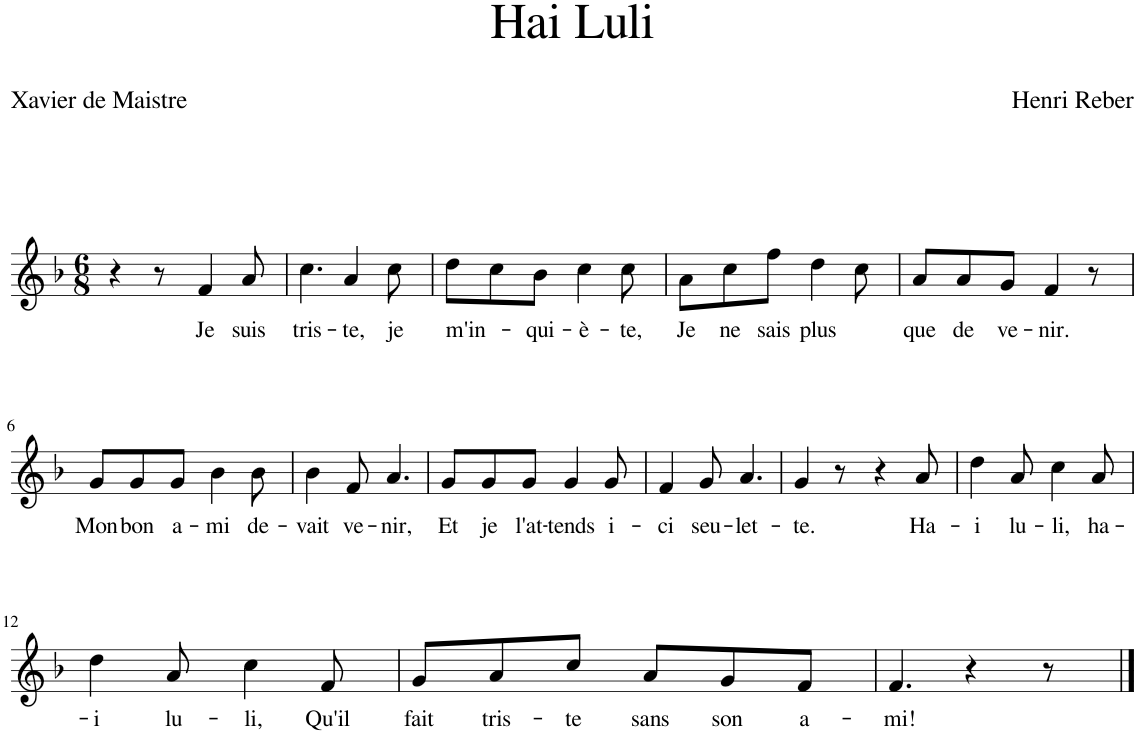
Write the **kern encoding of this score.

**kern	**text
*part1	*part1
*staff1	*staff1
*I"Piano	*
*I'Pno	*
*clefG2	*
*k[b-]	*
*M6/8	*
=1	=1
4r	.
8r	.
!	!LO:LY:b
4f/	Je
!	!LO:LY:b
8a/	suis
=2	=2
!	!LO:LY:b
4.cc\	tris-
!	!LO:LY:b
4a/	-te,
!	!LO:LY:b
8cc\	je
=3	=3
!	!LO:LY:b
8dd\L	m'in-
8cc\	.
!	!LO:LY:b
8b-\J	-qui-
!	!LO:LY:b
4cc\	-è-
!	!LO:LY:b
8cc\	-te,
=4	=4
!	!LO:LY:b
8a\L	Je
!	!LO:LY:b
8cc\	ne
!	!LO:LY:b
8ff\J	sais
!	!LO:LY:b
4dd\	plus
8cc\	.
=5	=5
!	!LO:LY:b
8a/L	que
!	!LO:LY:b
8a/	de
!	!LO:LY:b
8g/J	ve-
!	!LO:LY:b
4f/	-nir.
8r	.
!!LO:LB:g=z
=6	=6
!	!LO:LY:b
8g/L	Mon
!	!LO:LY:b
8g/	bon
!	!LO:LY:b
8g/J	a-
!	!LO:LY:b
4b-\	-mi
!	!LO:LY:b
8b-\	de-
=7	=7
!	!LO:LY:b
4b-\	-vait
!	!LO:LY:b
8f/	ve-
!	!LO:LY:b
4.a/	-nir,
=8	=8
!	!LO:LY:b
8g/L	Et
!	!LO:LY:b
8g/	je
!	!LO:LY:b
8g/J	l'at-
!	!LO:LY:b
4g/	-tends
!	!LO:LY:b
8g/	i-
=9	=9
!	!LO:LY:b
4f/	-ci
!	!LO:LY:b
8g/	seu-
!	!LO:LY:b
4.a/	-let-
=10	=10
!	!LO:LY:b
4g/	-te.
8r	.
4r	.
!	!LO:LY:b
8a/	Ha-
=11	=11
!	!LO:LY:b
4dd\	-i
!	!LO:LY:b
8a/	lu-
!	!LO:LY:b
4cc\	-li,
!	!LO:LY:b
8a/	ha-
!!LO:LB:g=z
=12	=12
!	!LO:LY:b
4dd\	-i
!	!LO:LY:b
8a/	lu-
!	!LO:LY:b
4cc\	-li,
!	!LO:LY:b
8f/	Qu'il
=13	=13
!	!LO:LY:b
8g/L	fait
!	!LO:LY:b
8a/	tris-
!	!LO:LY:b
8cc/J	-te
!	!LO:LY:b
8a/L	sans
!	!LO:LY:b
8g/	son
!	!LO:LY:b
8f/J	a-
=14	=14
!	!LO:LY:b
4.f/	-mi!
4r	.
8r	.
==	==
*-	*-
